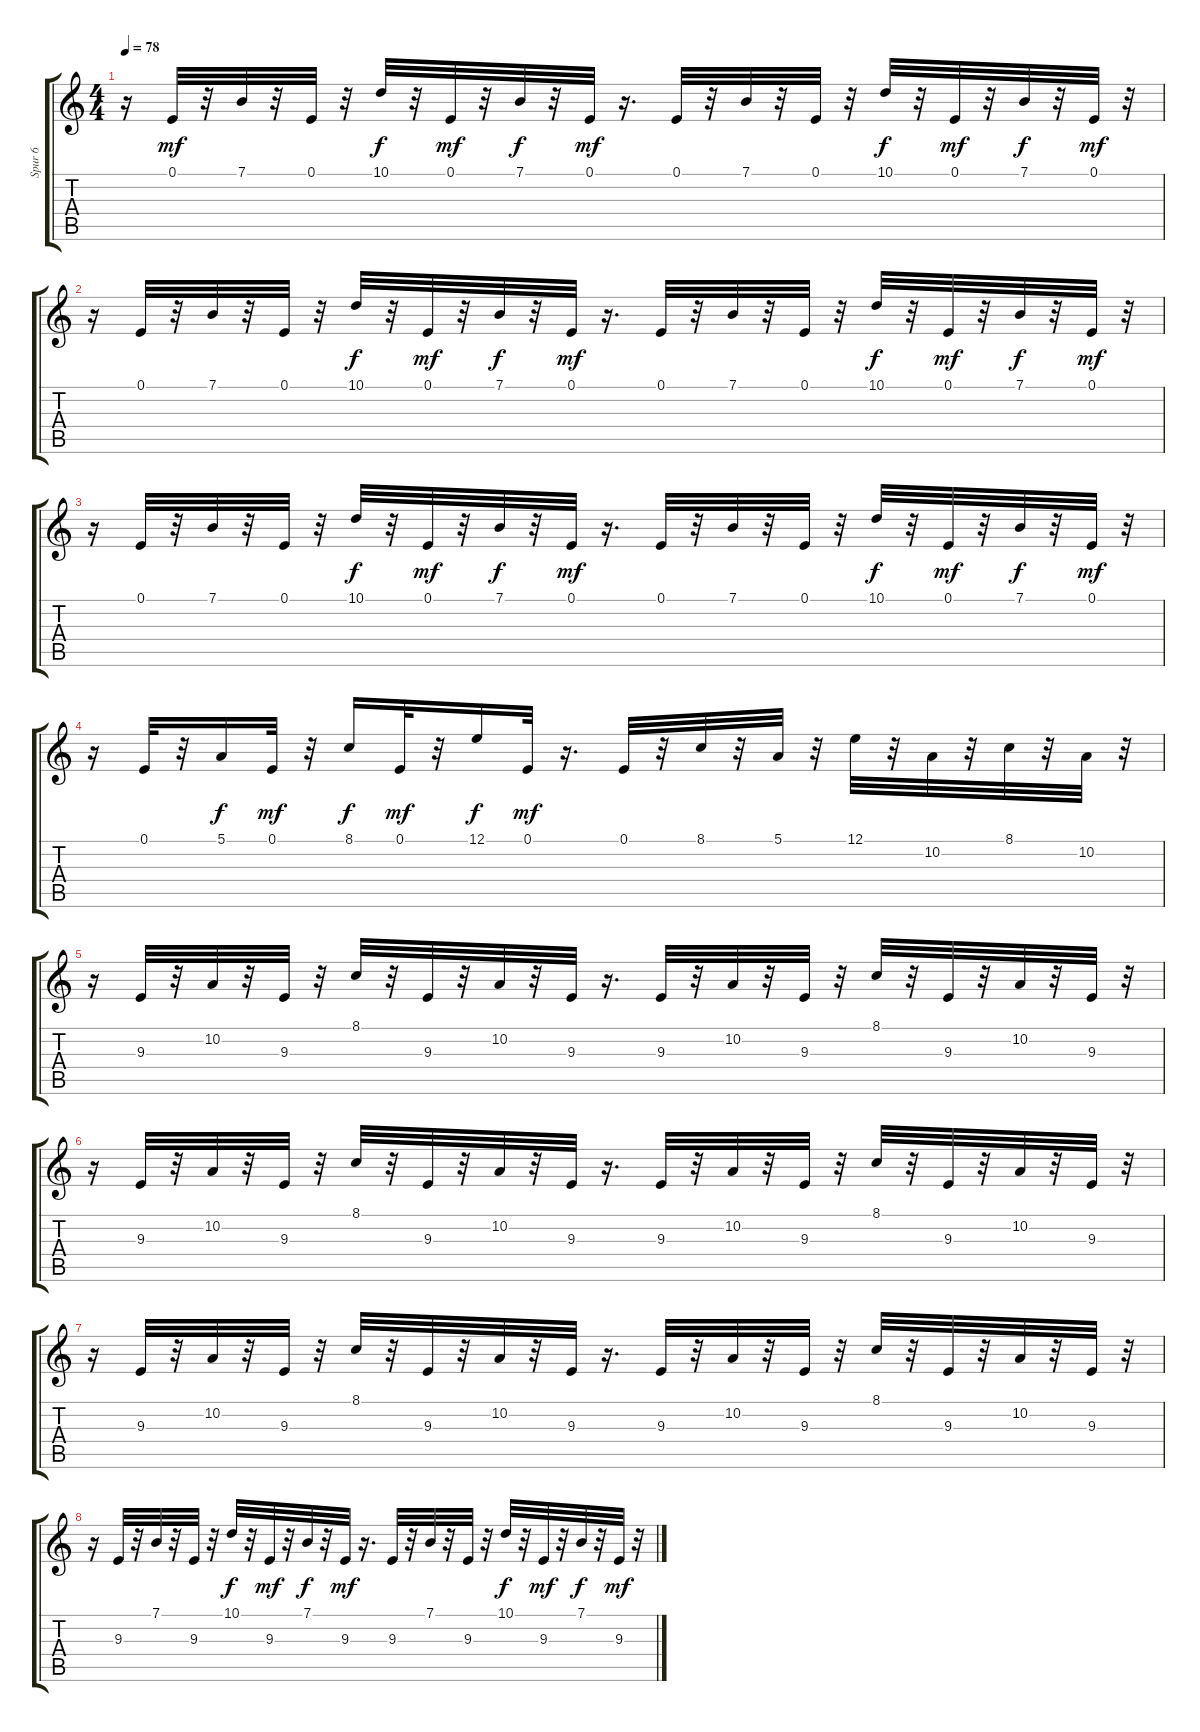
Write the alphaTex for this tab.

\track ("Spur 6" "Spur 6") {instrument electricpiano1}
\staff {score tabs}
\tuning (E4 B3 G3 D3 A2 E2) {hide}
\ts (4 4)
\tempo 78
\clef g2
\ks c
r.16{dy mf} 0.1.32 r.32 7.1.32 r.32 0.1.32 r.32 10.1.32{dy f} r.32 0.1.32{dy mf} r.32 7.1.32{dy f} r.32 0.1.32{dy mf} r.16{d} 0.1.32 r.32 7.1.32 r.32 0.1.32 r.32 10.1.32{dy f} r.32 0.1.32{dy mf} r.32 7.1.32{dy f} r.32 0.1.32{dy mf} r.32 |
r.16 0.1.32 r.32 7.1.32 r.32 0.1.32 r.32 10.1.32{dy f} r.32 0.1.32{dy mf} r.32 7.1.32{dy f} r.32 0.1.32{dy mf} r.16{d} 0.1.32 r.32 7.1.32 r.32 0.1.32 r.32 10.1.32{dy f} r.32 0.1.32{dy mf} r.32 7.1.32{dy f} r.32 0.1.32{dy mf} r.32 |
r.16 0.1.32 r.32 7.1.32 r.32 0.1.32 r.32 10.1.32{dy f} r.32 0.1.32{dy mf} r.32 7.1.32{dy f} r.32 0.1.32{dy mf} r.16{d} 0.1.32 r.32 7.1.32 r.32 0.1.32 r.32 10.1.32{dy f} r.32 0.1.32{dy mf} r.32 7.1.32{dy f} r.32 0.1.32{dy mf} r.32 |
r.16 0.1.32 r.32 5.1.16{dy f} 0.1.32{dy mf} r.32 8.1.16{dy f} 0.1.32{dy mf} r.32 12.1.16{dy f} 0.1.32{dy mf} r.16{d} 0.1.32 r.32 8.1.32 r.32 5.1.32 r.32 12.1.32 r.32 10.2.32 r.32 8.1.32 r.32 10.2.32 r.32 |
r.16 9.3.32 r.32 10.2.32 r.32 9.3.32 r.32 8.1.32 r.32 9.3.32 r.32 10.2.32 r.32 9.3.32 r.16{d} 9.3.32 r.32 10.2.32 r.32 9.3.32 r.32 8.1.32 r.32 9.3.32 r.32 10.2.32 r.32 9.3.32 r.32 |
r.16 9.3.32 r.32 10.2.32 r.32 9.3.32 r.32 8.1.32 r.32 9.3.32 r.32 10.2.32 r.32 9.3.32 r.16{d} 9.3.32 r.32 10.2.32 r.32 9.3.32 r.32 8.1.32 r.32 9.3.32 r.32 10.2.32 r.32 9.3.32 r.32 |
r.16 9.3.32 r.32 10.2.32 r.32 9.3.32 r.32 8.1.32 r.32 9.3.32 r.32 10.2.32 r.32 9.3.32 r.16{d} 9.3.32 r.32 10.2.32 r.32 9.3.32 r.32 8.1.32 r.32 9.3.32 r.32 10.2.32 r.32 9.3.32 r.32 |
r.16 9.3.32 r.32 7.1.32 r.32 9.3.32 r.32 10.1.32{dy f} r.32 9.3.32{dy mf} r.32 7.1.32{dy f} r.32 9.3.32{dy mf} r.16{d} 9.3.32 r.32 7.1.32 r.32 9.3.32 r.32 10.1.32{dy f} r.32 9.3.32{dy mf} r.32 7.1.32{dy f} r.32 9.3.32{dy mf} r.32
